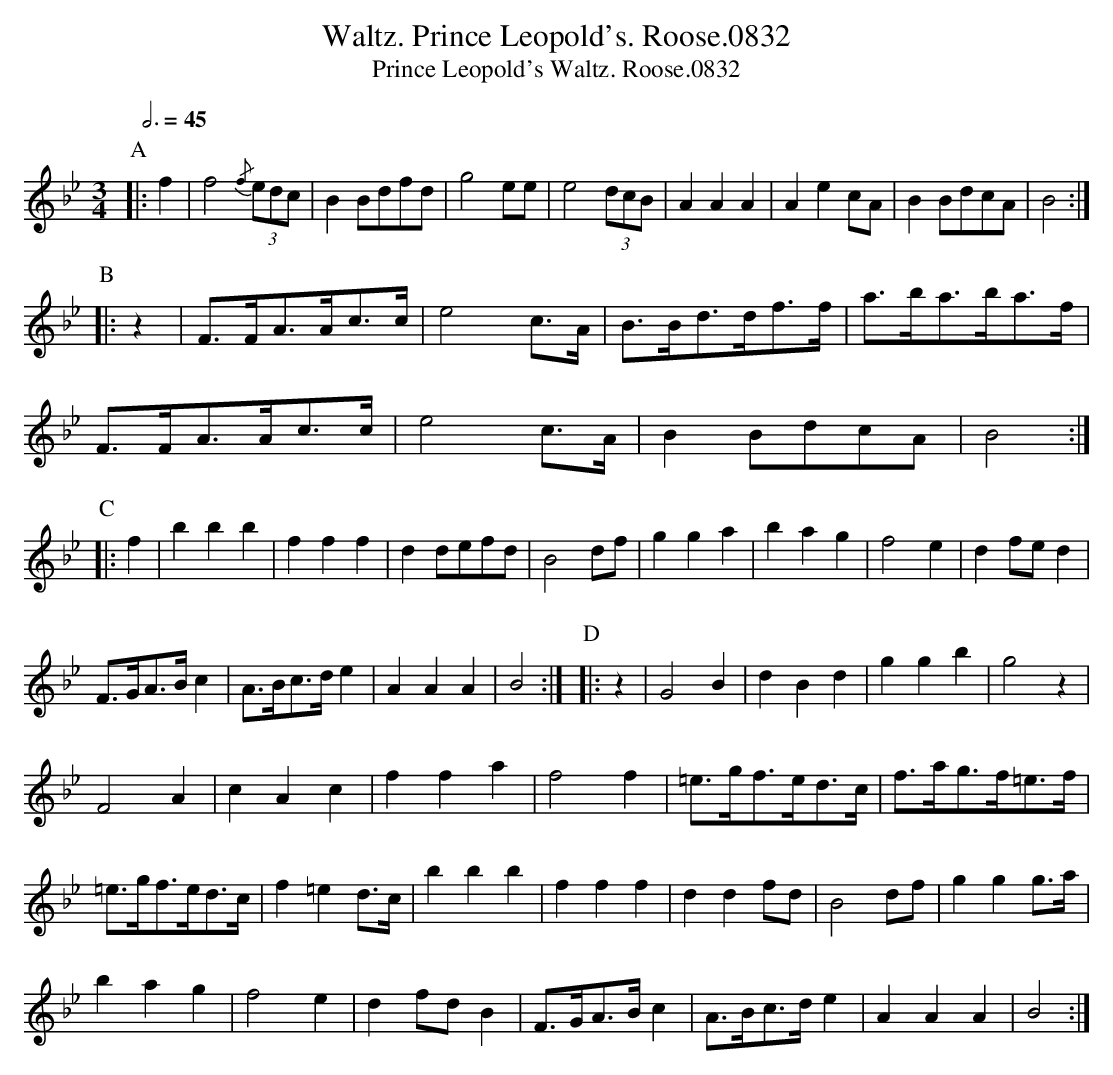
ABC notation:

X:1
T:Waltz. Prince Leopold's. Roose.0832
T:Prince Leopold's Waltz. Roose.0832
M:3/4
Q:3/4=45
L:1/8
K:Bb
P:A
|: f2 | f4 (3{/f}edc | B2Bdfd | g4ee | e4 (3dcB | \\
A2A2A2 | A2e2cA | B2BdcA | B4 :|
P:B
|: z2 | F>FA>Ac>c | e4c>A | B>Bd>df>f | a>ba>ba>f |
F>FA>Ac>c | e4c>A | B2BdcA | B4 :|
P:C
|: f2 | b2b2b2 | f2f2f2 | d2defd | B4df | \\
g2g2a2 | b2a2g2 | f4e2 | d2fed2 |
F>GA>Bc2 | A>Bc>de2 | A2A2A2 | B4 :| \\
P:D
|: z2 | G4B2 | d2B2d2 | g2g2b2 | g4z2 |
F4A2 | c2A2c2 | f2f2a2 | f4f2 | \\
=e>gf>ed>c | f>ag>f=e>f |
=e>gf>ed>c | f2=e2d>c |b2b2b2 | f2f2f2 | d2d2fd | B4df |g2g2g>a |
b2a2g2 | f4e2 | d2fdB2 |F>GA>Bc2 | A>Bc>de2 | A2A2A2 | B4 :|
